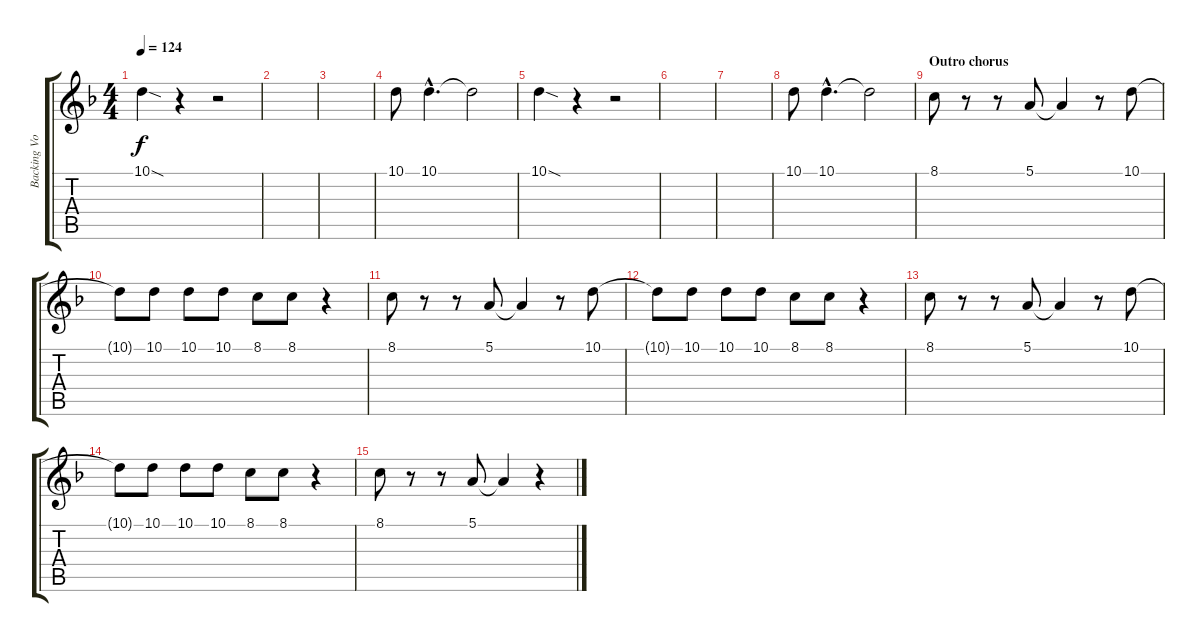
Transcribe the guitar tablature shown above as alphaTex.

\track ("Backing Vocals" "Backing Vo") {instrument tuba}
\staff {score tabs}
\tuning (E4 B3 G3 D3 A2 E2) {hide}
\ts (4 4)
\tempo 124
\clef g2
\ks f
10.1{sod}.4{dy f} r.4 r.2 |
|
|
10.1.8 10.1{hac}.4{d} 10.1{t}.2 |
10.1{sod}.4 r.4 r.2 |
|
|
10.1.8 10.1{hac}.4{d} 10.1{t}.2 |
\section ("" "Outro chorus")
8.1.8 r.8 r.8 5.1.8 5.1{t}.4 r.8 10.1.8 |
10.1{t}.8 10.1.8 10.1.8 10.1.8 8.1.8 8.1.8 r.4 |
8.1.8 r.8 r.8 5.1.8 5.1{t}.4 r.8 10.1.8 |
10.1{t}.8 10.1.8 10.1.8 10.1.8 8.1.8 8.1.8 r.4 |
8.1.8 r.8 r.8 5.1.8 5.1{t}.4 r.8 10.1.8 |
10.1{t}.8 10.1.8 10.1.8 10.1.8 8.1.8 8.1.8 r.4 |
8.1.8 r.8 r.8 5.1.8 5.1{t}.4 r.4
